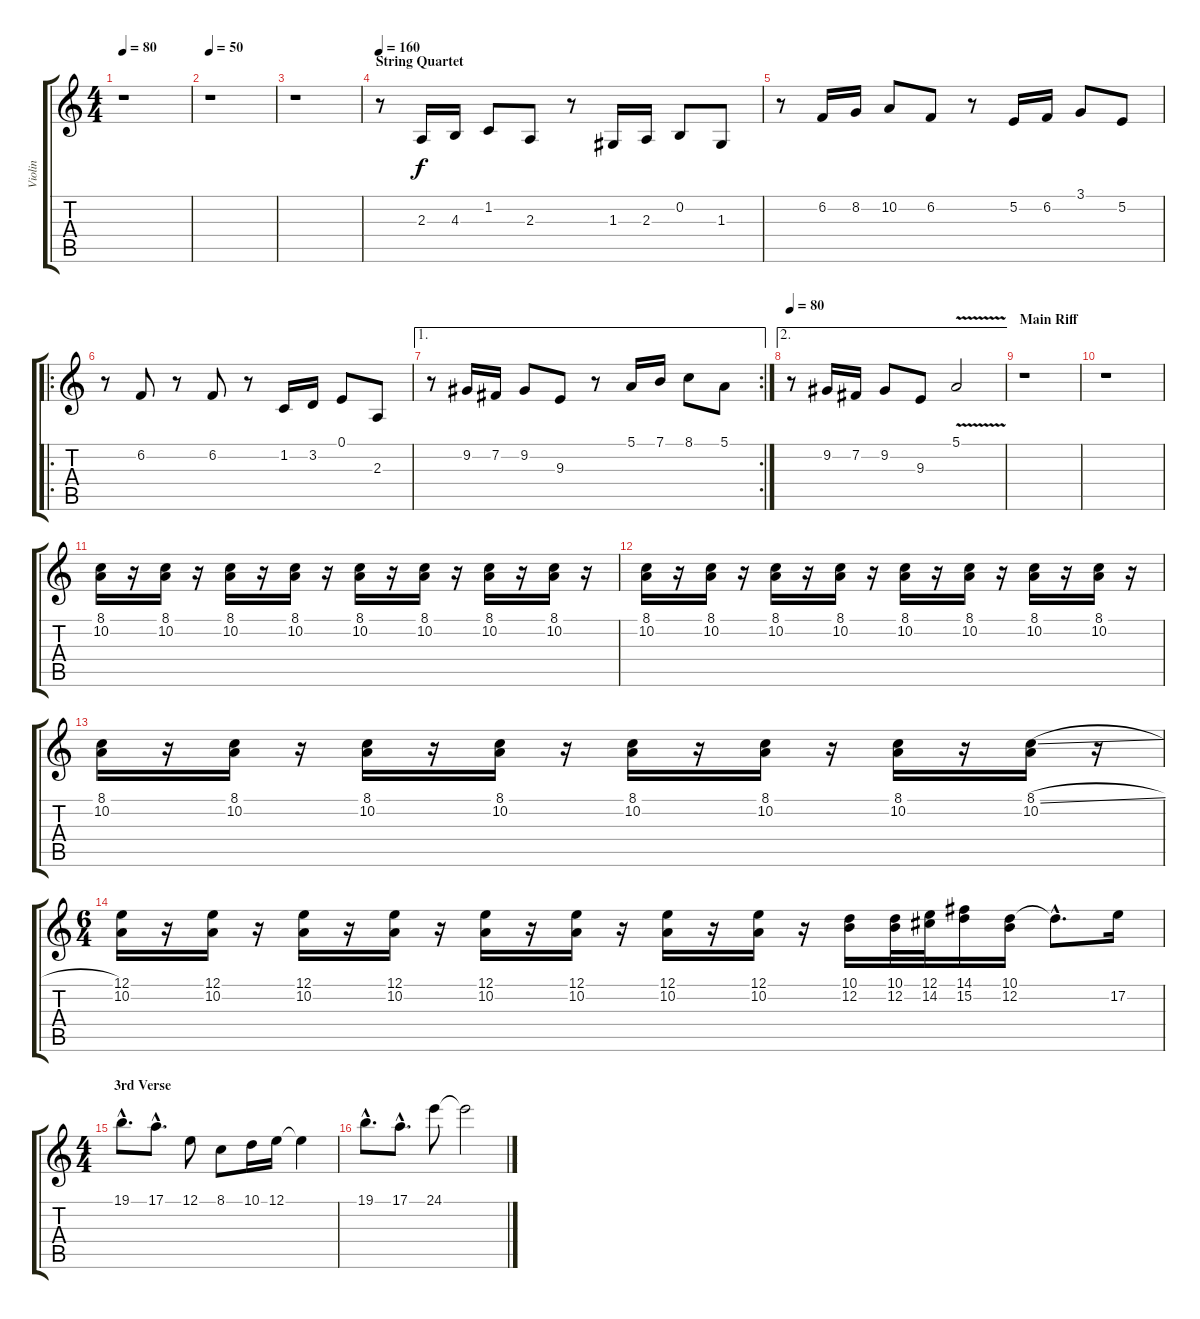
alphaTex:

\track ("Violin" "Violin") {instrument violin}
\staff {score tabs}
\tuning (E4 B3 G3 D3 A2 E2) {hide}
\ts (4 4)
\tempo 80
\clef g2
\ks c
r.1{dy f} |
\tempo 50
r.1 |
r.1 |
\section ("" "String Quartet")
\tempo 160
r.8 2.3.16 4.3.16 1.2.8 2.3.8 r.8 1.3.16 2.3.16 0.2.8 1.3.8 |
r.8 6.2.16 8.2.16 10.2.8 6.2.8 r.8 5.2.16 6.2.16 3.1.8 5.2.8 |
\ro
r.8 6.2.8 r.8 6.2.8 r.8 1.2.16 3.2.16 0.1.8 2.3.8 |
\ae 1
\rc 2
r.8 9.2.16 7.2.16 9.2.8 9.3.8 r.8 5.1.16 7.1.16 8.1.8 5.1.8 |
\ae 2
\tempo 80
r.8 9.2.16 7.2.16 9.2.8 9.3.8 5.1{v}.2 |
\section ("" "Main Riff")
r.1 |
r.1 |
(8.1 10.2).16{volume 9} r.16 (8.1 10.2).16 r.16 (8.1 10.2).16 r.16 (8.1 10.2).16 r.16 (8.1 10.2).16 r.16 (8.1 10.2).16 r.16 (8.1 10.2).16 r.16 (8.1 10.2).16 r.16 |
(8.1 10.2).16 r.16 (8.1 10.2).16 r.16 (8.1 10.2).16 r.16 (8.1 10.2).16 r.16 (8.1 10.2).16 r.16 (8.1 10.2).16 r.16 (8.1 10.2).16 r.16 (8.1 10.2).16 r.16 |
(8.1 10.2).16 r.16 (8.1 10.2).16 r.16 (8.1 10.2).16 r.16 (8.1 10.2).16 r.16 (8.1 10.2).16 r.16 (8.1 10.2).16 r.16 (8.1 10.2).16 r.16 (8.1{sl} 10.2).16 r.16 |
\ts (6 4)
(12.1 10.2).16 r.16 (12.1 10.2).16 r.16 (12.1 10.2).16 r.16 (12.1 10.2).16 r.16 (12.1 10.2).16 r.16 (12.1 10.2).16 r.16 (12.1 10.2).16 r.16 (12.1 10.2).16 r.16 (10.1 12.2).16 (10.1 12.2).32 (12.1 14.2).32 (14.1 15.2).16 (10.1 12.2).16 10.1{hac t}.8{d} 17.2.16 |
\ts (4 4)
\section ("" "3rd Verse")
19.1{hac}.8{d} 17.1{hac}.8{d} 12.1.8 8.1.8 10.1.16 12.1.16 12.1{t}.4 |
19.1{hac}.8{d} 17.1{hac}.8{d} 24.1.8 24.1{t}.2
